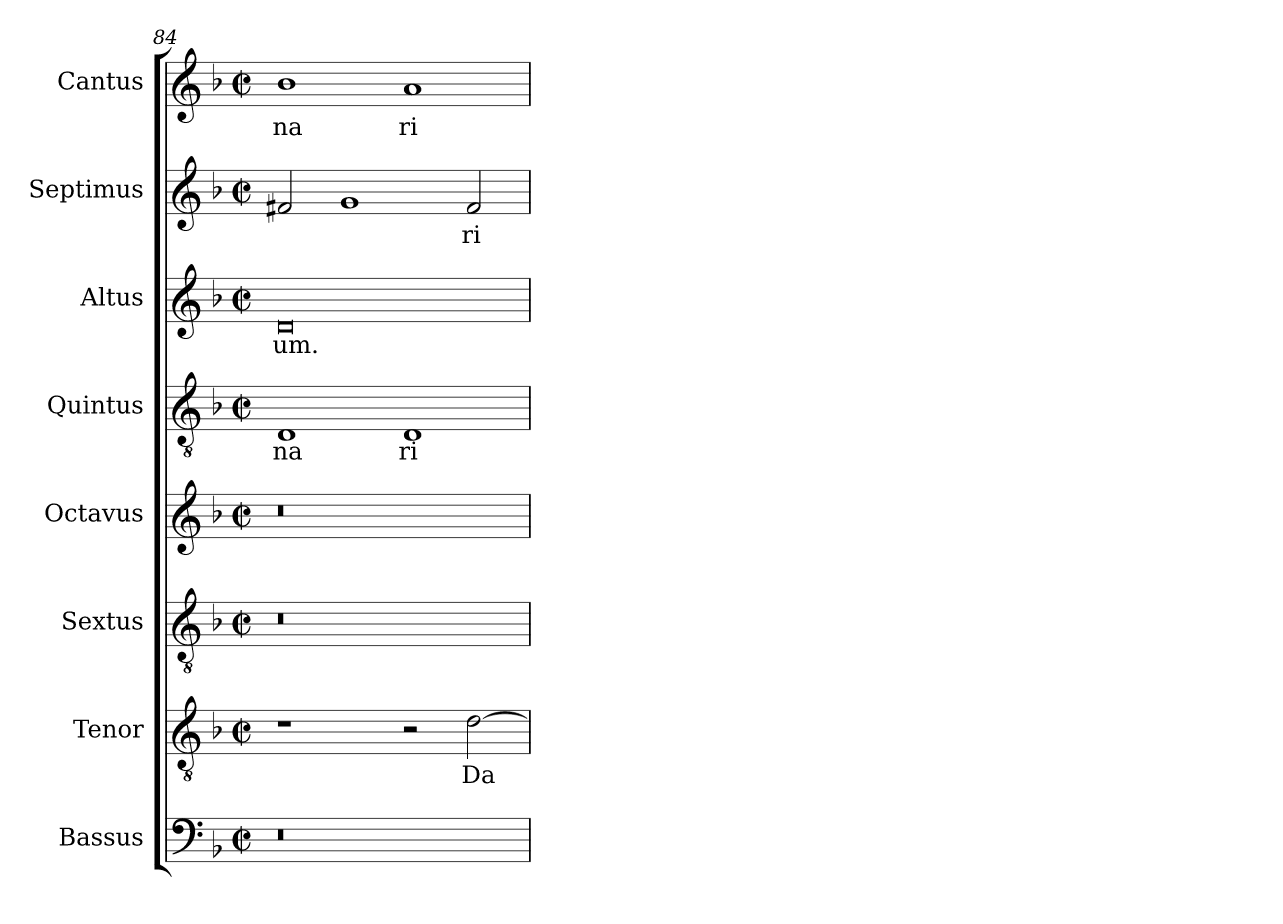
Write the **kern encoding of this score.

**kern	**kern	**text	**kern	**kern	**kern	**text	**kern	**text	**kern	**text	**kern	**text
*part8	*part7	*part7	*part6	*part5	*part4	*part4	*part3	*part3	*part2	*part2	*part1	*part1
*staff8	*staff7	*staff7	*staff6	*staff5	*staff4	*staff4	*staff3	*staff3	*staff2	*staff2	*staff1	*staff1
*I"Bassus	*I"Tenor	*	*I"Sextus	*I"Octavus	*I"Quintus	*	*I"Altus	*	*I"Septimus	*	*I"Cantus	*
*clefF4	*clefGv2	*	*clefGv2	*clefG2	*clefGv2	*	*clefG2	*	*clefG2	*	*clefG2	*
*k[b-]	*k[b-]	*	*k[b-]	*k[b-]	*k[b-]	*	*k[b-]	*	*k[b-]	*	*k[b-]	*
*F:	*F:	*	*F:	*F:	*F:	*	*F:	*	*F:	*	*F:	*
*M2/2	*M2/2	*	*M2/2	*M2/2	*M2/2	*	*M2/2	*	*M2/2	*	*M2/2	*
*met(c|)	*met(c|)	*	*met(c|)	*met(c|)	*met(c|)	*	*met(c|)	*	*met(c|)	*	*met(c|)	*
=84	=84	=84	=84	=84	=84	=84	=84	=84	=84	=84	=84	=84
!	!	!	!	!	!	!LO:LY:b:cj	!	!LO:LY:b:cj	!	!	!	!LO:LY:b:cj
0r	1r	.	0r	0r	1D	na	0d	um.	2f#X/	.	1b-	na
.	.	.	.	.	.	.	.	.	1g	.	.	.
!	!	!	!	!	!	!LO:LY:b:cj	!	!	!	!	!	!LO:LY:b:cj
.	2r	.	.	.	1D	ri	.	.	.	.	1a	ri
!	!	!LO:LY:b	!	!	!	!	!	!	!	!LO:LY:b:cj	!	!
.	[>2d\	Da	.	.	.	.	.	.	2f#/	ri	.	.
=	=	=	=	=	=	=	=	=	=	=	=	=
*-	*-	*-	*-	*-	*-	*-	*-	*-	*-	*-	*-	*-
